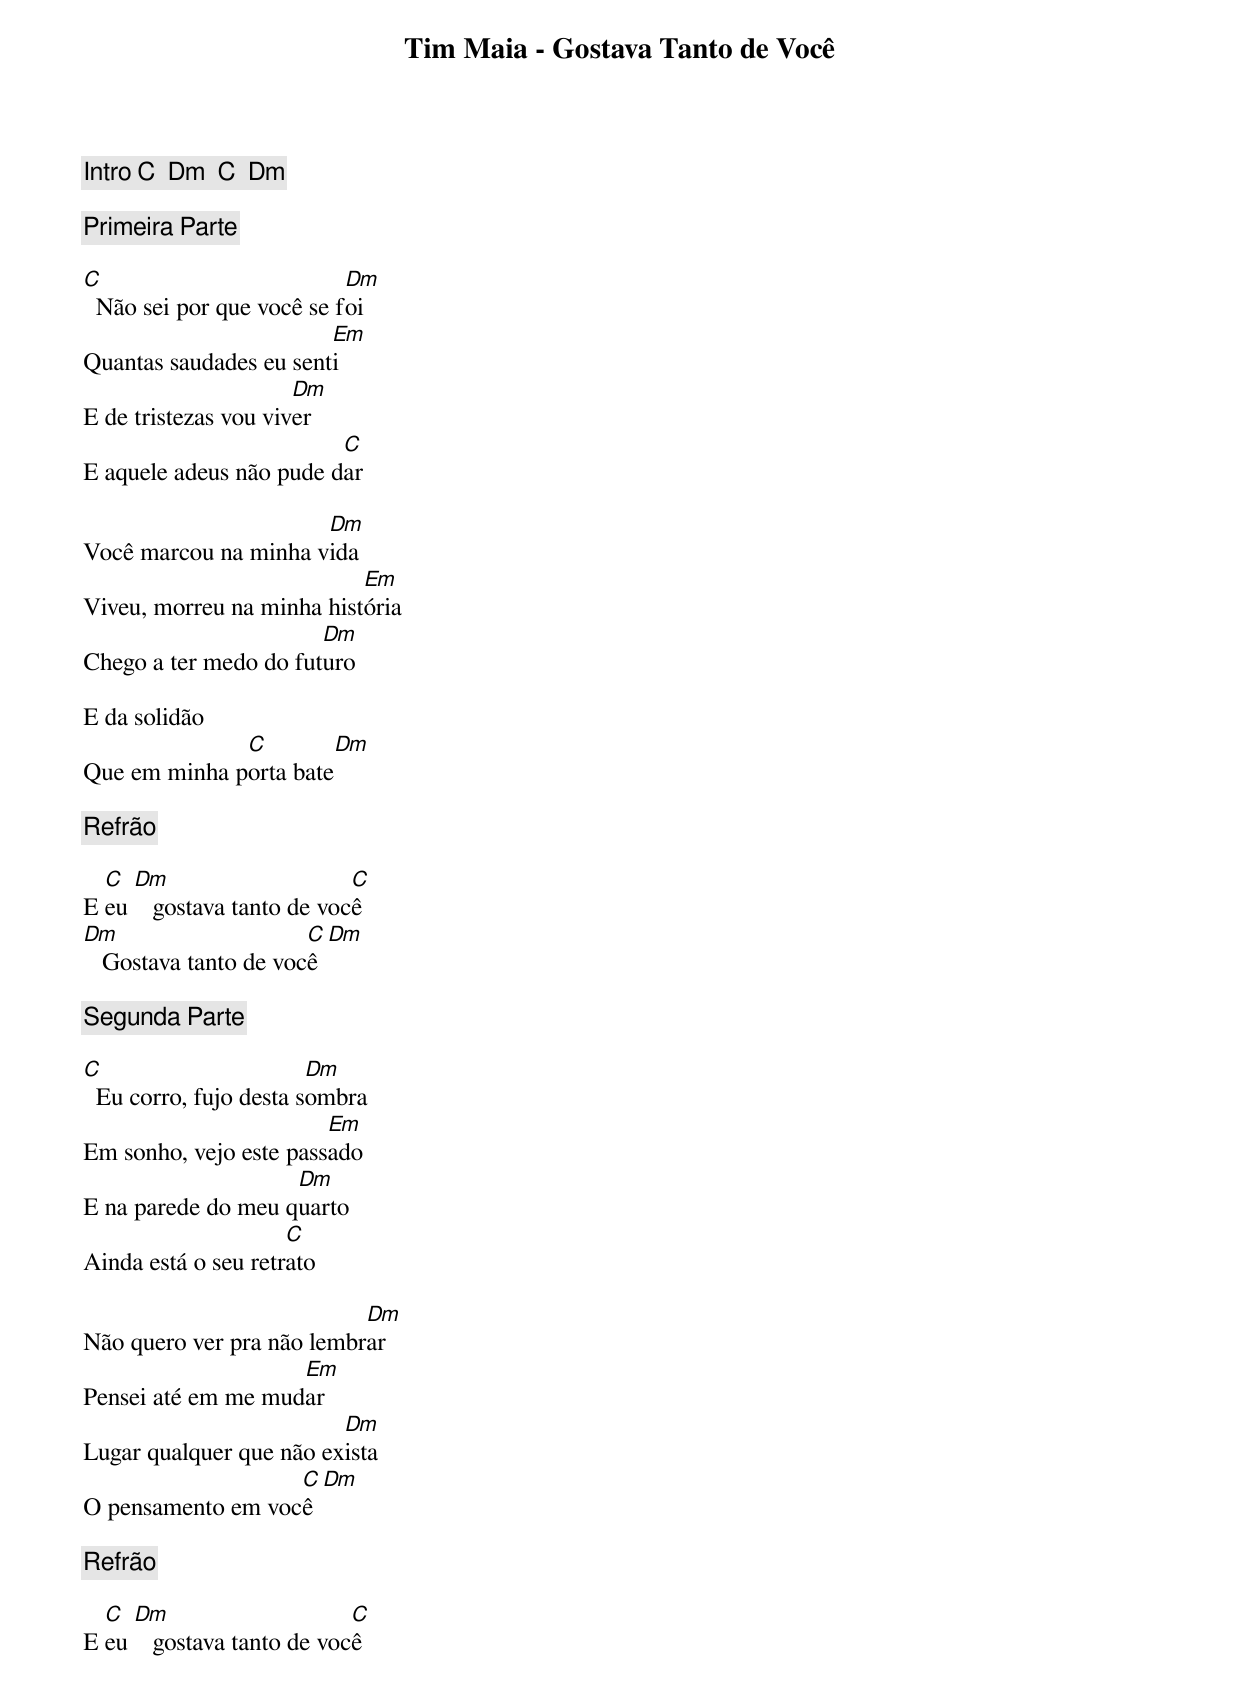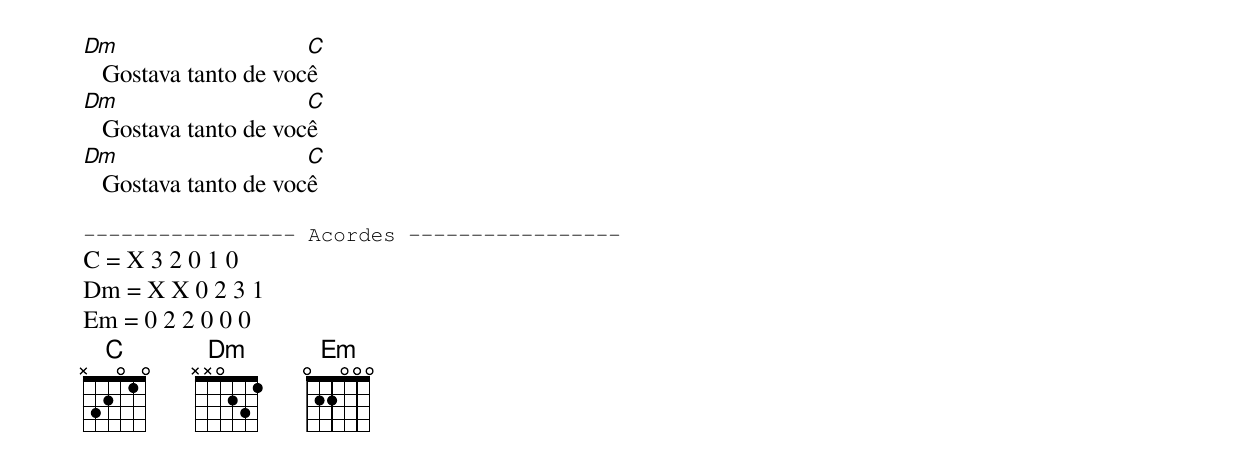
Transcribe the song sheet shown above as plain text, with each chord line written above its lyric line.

Tim Maia - Gostava Tanto de Você

[Intro] C  Dm  C  Dm

[Primeira Parte]

C                          Dm
  Não sei por que você se foi
                        Em
Quantas saudades eu senti
                      Dm
E de tristezas vou viver
                         C
E aquele adeus não pude dar

                      Dm
Você marcou na minha vida
                           Em
Viveu, morreu na minha história
                       Dm
Chego a ter medo do futuro

E da solidão
              C         Dm
Que em minha porta bate

[Refrão]

  C  Dm                     C
E eu    gostava tanto de você
Dm                     C  Dm
   Gostava tanto de você

[Segunda Parte]

C                       Dm
  Eu corro, fujo desta sombra
                        Em
Em sonho, vejo este passado
                    Dm
E na parede do meu quarto
                     C
Ainda está o seu retrato

                           Dm
Não quero ver pra não lembrar
                    Em
Pensei até em me mudar
                         Dm
Lugar qualquer que não exista
                   C  Dm
O pensamento em você

[Refrão]

  C  Dm                     C
E eu    gostava tanto de você
Dm                     C
   Gostava tanto de você
Dm                     C
   Gostava tanto de você
Dm                     C
   Gostava tanto de você

----------------- Acordes -----------------
C = X 3 2 0 1 0
Dm = X X 0 2 3 1
Em = 0 2 2 0 0 0
